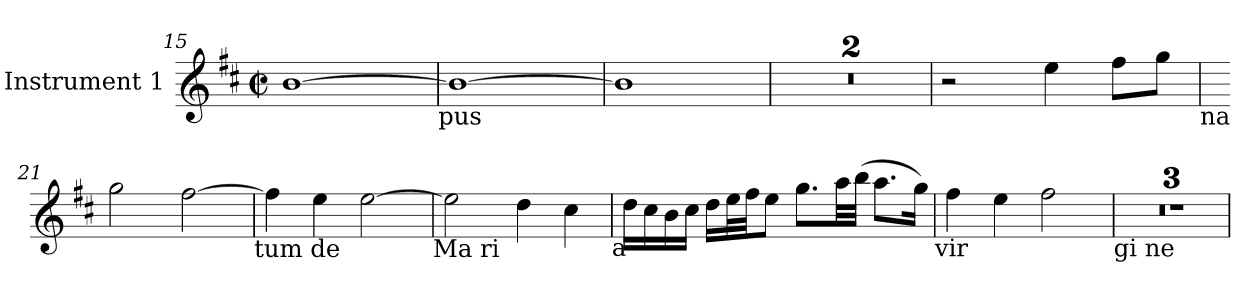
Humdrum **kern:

**kern
*part1
*staff1
*I"Instrument 1
*clefG2
*k[f#c#]
*D:
*M2/2
*met(c|)
=15
[>1b
!LO:TX:b:t=pus
=16
1b_>
=17
1b]
=18
1r
=19
1r
=20
2r
4ee\
8ff#\L
8gg\J
!LO:TX:b:t=na
!!LO:LB:g=z
=21
2gg\
[>2ff#\
!LO:TX:b:t=tum de
=22
4ff#\]
4ee\
[>2ee\
!LO:TX:b:t=Ma ri
=23
2ee\]
4dd\
4cc#\
!LO:TX:b:t=a
=24
16dd\L
16cc#\
16b\
16cc#\J
16dd\L
32ee\
32ff#\
8ee\J
8.gg\L
32aa\
(<32bb\J
8.aa\L
16gg\J)
!LO:TX:b:t=vir
=25
4ff#\
4ee\
2ff#\
!LO:TX:b:t=gi ne
=26
1r
=27
1r
=28
1r
=
*-
